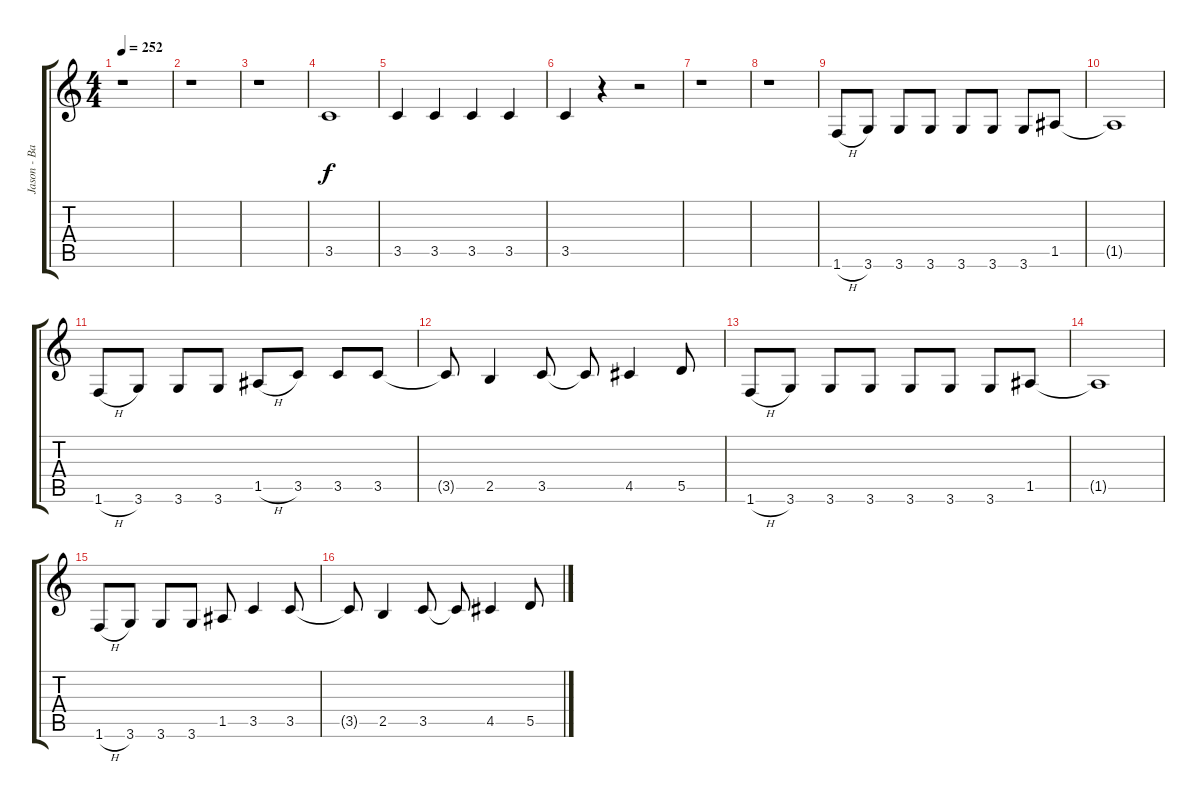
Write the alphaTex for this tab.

\track ("Jason - Bass" "Jason - Ba") {instrument electricbasspick}
\staff {score tabs}
\tuning (E4 B3 G3 D3 A2 E2) {hide}
\ts (4 4)
\tempo 252
\clef g2
\ks c
r.1{dy f} |
r.1 |
r.1 |
3.5.1 |
3.5.4 3.5.4 3.5.4 3.5.4 |
3.5.4 r.4 r.2 |
r.1 |
r.1 |
1.6{h}.8 3.6.8 3.6.8 3.6.8 3.6.8 3.6.8 3.6.8 1.5.8 |
1.5{t}.1 |
1.6{h}.8 3.6.8 3.6.8 3.6.8 1.5{h}.8 3.5.8 3.5.8 3.5.8 |
3.5{t}.8 2.5.4 3.5.8 3.5{t}.8 4.5.4 5.5.8 |
1.6{h}.8 3.6.8 3.6.8 3.6.8 3.6.8 3.6.8 3.6.8 1.5.8 |
1.5{t}.1 |
1.6{h}.8 3.6.8 3.6.8 3.6.8 1.5.8 3.5.4 3.5.8 |
3.5{t}.8 2.5.4 3.5.8 3.5{t}.8 4.5.4 5.5.8
